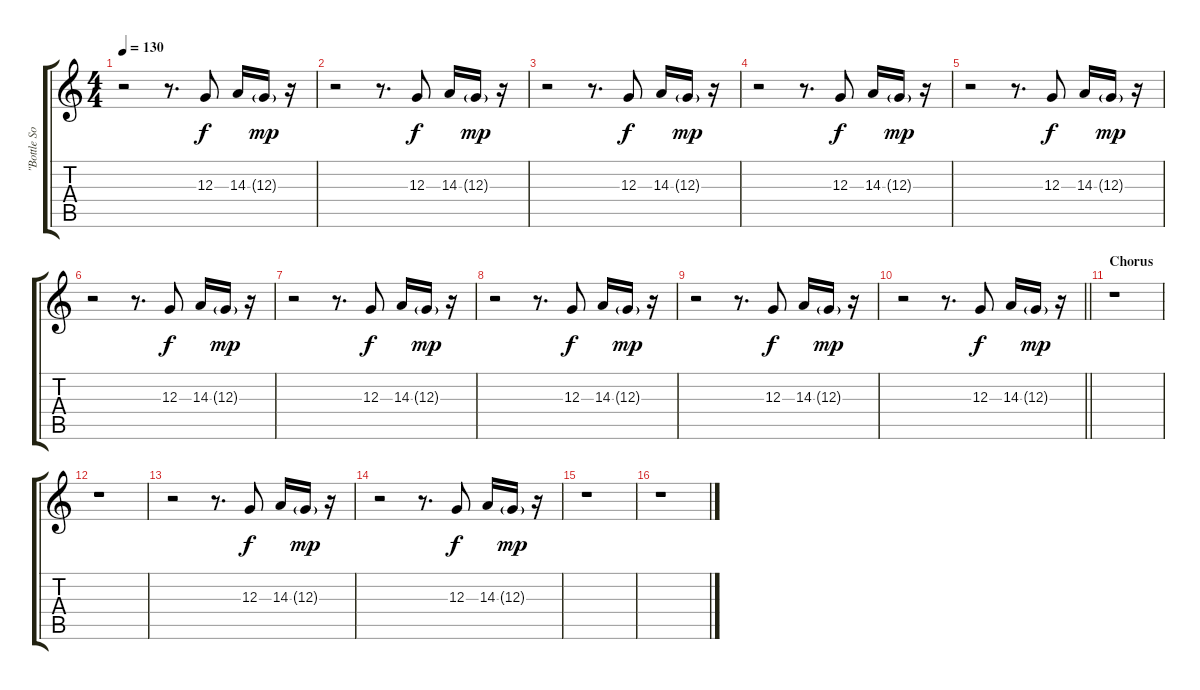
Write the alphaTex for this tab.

\track ("\"Bottle Sound\"" "\"Bottle So") {instrument kalimba}
\staff {score tabs}
\tuning (E4 B3 G3 D3 A2 E2) {hide}
\ts (4 4)
\tempo 130
\clef g2
\ks c
r.2{dy mp} r.8{d} 12.3.8{dy f} 14.3.16 12.3{g}.16{dy mp} r.16 |
r.2 r.8{d} 12.3.8{dy f} 14.3.16 12.3{g}.16{dy mp} r.16 |
r.2 r.8{d} 12.3.8{dy f} 14.3.16 12.3{g}.16{dy mp} r.16 |
r.2 r.8{d} 12.3.8{dy f} 14.3.16 12.3{g}.16{dy mp} r.16 |
r.2 r.8{d} 12.3.8{dy f} 14.3.16 12.3{g}.16{dy mp} r.16 |
r.2 r.8{d} 12.3.8{dy f} 14.3.16 12.3{g}.16{dy mp} r.16 |
r.2 r.8{d} 12.3.8{dy f} 14.3.16 12.3{g}.16{dy mp} r.16 |
r.2 r.8{d} 12.3.8{dy f} 14.3.16 12.3{g}.16{dy mp} r.16 |
r.2 r.8{d} 12.3.8{dy f} 14.3.16 12.3{g}.16{dy mp} r.16 |
\barLineRight lightlight
r.2 r.8{d} 12.3.8{dy f} 14.3.16 12.3{g}.16{dy mp} r.16 |
\section ("" "Chorus")
r.1 |
r.1 |
r.2 r.8{d} 12.3.8{dy f} 14.3.16 12.3{g}.16{dy mp} r.16 |
r.2 r.8{d} 12.3.8{dy f} 14.3.16 12.3{g}.16{dy mp} r.16 |
r.1 |
r.1
